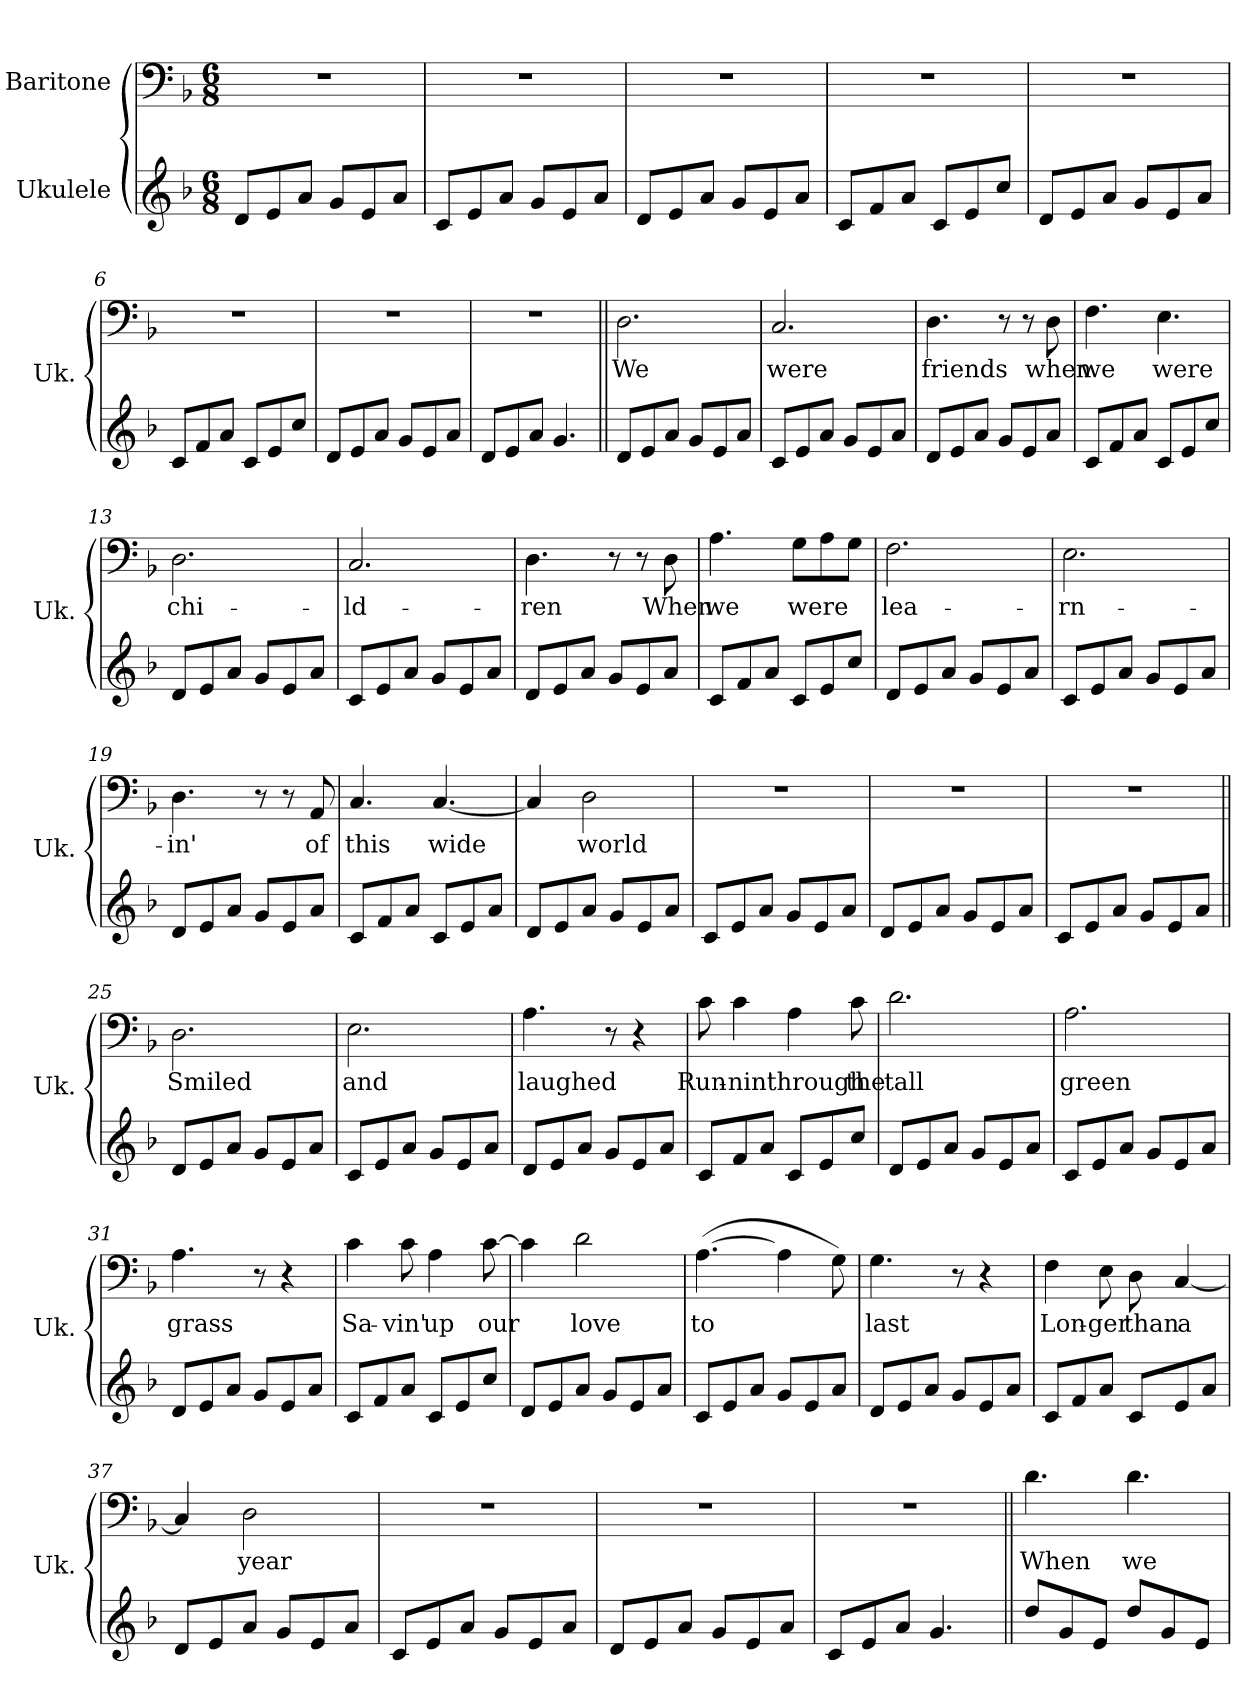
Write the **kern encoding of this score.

**kern	**kern	**text
*part2	*part1	*part1
*staff2	*staff1	*staff1
*I"Ukulele	*I"Baritone	*
*I'Uk.	*	*
*clefG2	*clefF4	*
*k[b-]	*k[b-]	*
*M6/8	*M6/8	*
*MM138	*MM138	*
=1	=1	=1
8d/L	2.r	.
8e/	.	.
8a/J	.	.
8g/L	.	.
8e/	.	.
8a/J	.	.
=2	=2	=2
8c/L	2.r	.
8e/	.	.
8a/J	.	.
8g/L	.	.
8e/	.	.
8a/J	.	.
=3	=3	=3
8d/L	2.r	.
8e/	.	.
8a/J	.	.
8g/L	.	.
8e/	.	.
8a/J	.	.
=4	=4	=4
8c/L	2.r	.
8f/	.	.
8a/J	.	.
8c/L	.	.
8e/	.	.
8cc/J	.	.
=5	=5	=5
8d/L	2.r	.
8e/	.	.
8a/J	.	.
8g/L	.	.
8e/	.	.
8a/J	.	.
=6	=6	=6
8c/L	2.r	.
8f/	.	.
8a/J	.	.
8c/L	.	.
8e/	.	.
8cc/J	.	.
!!LO:LB:g=z
=7	=7	=7
8d/L	2.r	.
8e/	.	.
8a/J	.	.
8g/L	.	.
8e/	.	.
8a/J	.	.
=8	=8	=8
8d/L	2.r	.
8e/	.	.
8a/J	.	.
4.g/	.	.
=9||	=9||	=9||
!	!	!LO:LY:b
8d/L	2.D\	We
8e/	.	.
8a/J	.	.
8g/L	.	.
8e/	.	.
8a/J	.	.
=10	=10	=10
!	!	!LO:LY:b
8c/L	2.C/	were
8e/	.	.
8a/J	.	.
8g/L	.	.
8e/	.	.
8a/J	.	.
=11	=11	=11
!	!	!LO:LY:b
8d/L	4.D\	friends
8e/	.	.
8a/J	.	.
8g/L	8r	.
8e/	8r	.
!	!	!LO:LY:b
8a/J	8D\	when
=12	=12	=12
!	!	!LO:LY:b
8c/L	4.F\	we
8f/	.	.
8a/J	.	.
!	!	!LO:LY:b
8c/L	4.E\	were
8e/	.	.
8cc/J	.	.
!!LO:LB:g=z
=13	=13	=13
!	!	!LO:LY:b
8d/L	2.D\	chi-
8e/	.	.
8a/J	.	.
8g/L	.	.
8e/	.	.
8a/J	.	.
=14	=14	=14
!	!	!LO:LY:b
8c/L	2.C/	ld-
8e/	.	.
8a/J	.	.
8g/L	.	.
8e/	.	.
8a/J	.	.
=15	=15	=15
!	!	!LO:LY:b
8d/L	4.D\	-ren
8e/	.	.
8a/J	.	.
8g/L	8r	.
8e/	8r	.
!	!	!LO:LY:b
8a/J	8D\	When
=16	=16	=16
!	!	!LO:LY:b
8c/L	4.A\	we
8f/	.	.
8a/J	.	.
!	!	!LO:LY:b
8c/L	8G\L	were
8e/	8A\	.
8cc/J	8G\J	.
=17	=17	=17
!	!	!LO:LY:b
8d/L	2.F\	lea-
8e/	.	.
8a/J	.	.
8g/L	.	.
8e/	.	.
8a/J	.	.
=18	=18	=18
!	!	!LO:LY:b
8c/L	2.E\	-rn-
8e/	.	.
8a/J	.	.
8g/L	.	.
8e/	.	.
8a/J	.	.
!!LO:LB:g=z
=19	=19	=19
!	!	!LO:LY:b
8d/L	4.D\	-in'
8e/	.	.
8a/J	.	.
8g/L	8r	.
8e/	8r	.
!	!	!LO:LY:b
8a/J	8AA/	of
=20	=20	=20
!	!	!LO:LY:b
8c/L	4.C/	this
8f/	.	.
8a/J	.	.
!	!	!LO:LY:b
8c/L	[4.C/	wide
8e/	.	.
8a/J	.	.
=21	=21	=21
8d/L	4C/]	.
8e/	.	.
!	!	!LO:LY:b
8a/J	2D\	world
8g/L	.	.
8e/	.	.
8a/J	.	.
=22	=22	=22
8c/L	2.r	.
8e/	.	.
8a/J	.	.
8g/L	.	.
8e/	.	.
8a/J	.	.
=23	=23	=23
8d/L	2.r	.
8e/	.	.
8a/J	.	.
8g/L	.	.
8e/	.	.
8a/J	.	.
=24	=24	=24
8c/L	2.r	.
8e/	.	.
8a/J	.	.
8g/L	.	.
8e/	.	.
8a/J	.	.
!!LO:LB:g=z
=25||	=25||	=25||
!	!	!LO:LY:b
8d/L	2.D\	Smiled
8e/	.	.
8a/J	.	.
8g/L	.	.
8e/	.	.
8a/J	.	.
=26	=26	=26
!	!	!LO:LY:b
8c/L	2.E\	and
8e/	.	.
8a/J	.	.
8g/L	.	.
8e/	.	.
8a/J	.	.
=27	=27	=27
!	!	!LO:LY:b
8d/L	4.A\	laughed
8e/	.	.
8a/J	.	.
8g/L	8r	.
8e/	4r	.
8a/J	.	.
=28	=28	=28
!	!	!LO:LY:b
8c/L	8c\	Run-
!	!	!LO:LY:b
8f/	4c\	-nin'
8a/J	.	.
!	!	!LO:LY:b
8c/L	4A\	through
8e/	.	.
!	!	!LO:LY:b
8cc/J	8c\	the
=29	=29	=29
!	!	!LO:LY:b
8d/L	2.d\	tall
8e/	.	.
8a/J	.	.
8g/L	.	.
8e/	.	.
8a/J	.	.
!!LO:PB:g=z
=30	=30	=30
!	!	!LO:LY:b
8c/L	2.A\	green
8e/	.	.
8a/J	.	.
8g/L	.	.
8e/	.	.
8a/J	.	.
=31	=31	=31
!	!	!LO:LY:b
8d/L	4.A\	grass
8e/	.	.
8a/J	.	.
8g/L	8r	.
8e/	4r	.
8a/J	.	.
=32	=32	=32
!	!	!LO:LY:b
8c/L	4c\	Sa-
8f/	.	.
!	!	!LO:LY:b
8a/J	8c\	-vin'
!	!	!LO:LY:b
8c/L	4A\	up
8e/	.	.
!	!	!LO:LY:b
8cc/J	[8c\	our
=33	=33	=33
8d/L	4c\]	.
8e/	.	.
!	!	!LO:LY:b
8a/J	2d\	love
8g/L	.	.
8e/	.	.
8a/J	.	.
=34	=34	=34
!	!	!LO:LY:b
8c/L	([4.A\	to
8e/	.	.
8a/J	.	.
8g/L	4A\]	.
8e/	.	.
8a/J	8G\)	.
=35	=35	=35
!	!	!LO:LY:b
8d/L	4.G\	last
8e/	.	.
8a/J	.	.
8g/L	8r	.
8e/	4r	.
8a/J	.	.
!!LO:LB:g=z
=36	=36	=36
!	!	!LO:LY:b
8c/L	4F\	Lon-
8f/	.	.
!	!	!LO:LY:b
8a/J	8E\	-ger
!	!	!LO:LY:b
8c/L	8D\	than
!	!	!LO:LY:b
8e/	[4C/	a
8a/J	.	.
=37	=37	=37
8d/L	4C/]	.
8e/	.	.
!	!	!LO:LY:b
8a/J	2D\	year
8g/L	.	.
8e/	.	.
8a/J	.	.
=38	=38	=38
8c/L	2.r	.
8e/	.	.
8a/J	.	.
8g/L	.	.
8e/	.	.
8a/J	.	.
=39	=39	=39
8d/L	2.r	.
8e/	.	.
8a/J	.	.
8g/L	.	.
8e/	.	.
8a/J	.	.
=40	=40	=40
8c/L	2.r	.
8e/	.	.
8a/J	.	.
4.g/	.	.
=41||	=41||	=41||
!	!	!LO:LY:b
8dd/L	4.d\	When
8g/	.	.
8e/J	.	.
!	!	!LO:LY:b
8dd/L	4.d\	we
8g/	.	.
8e/J	.	.
=	=	=
*-	*-	*-
